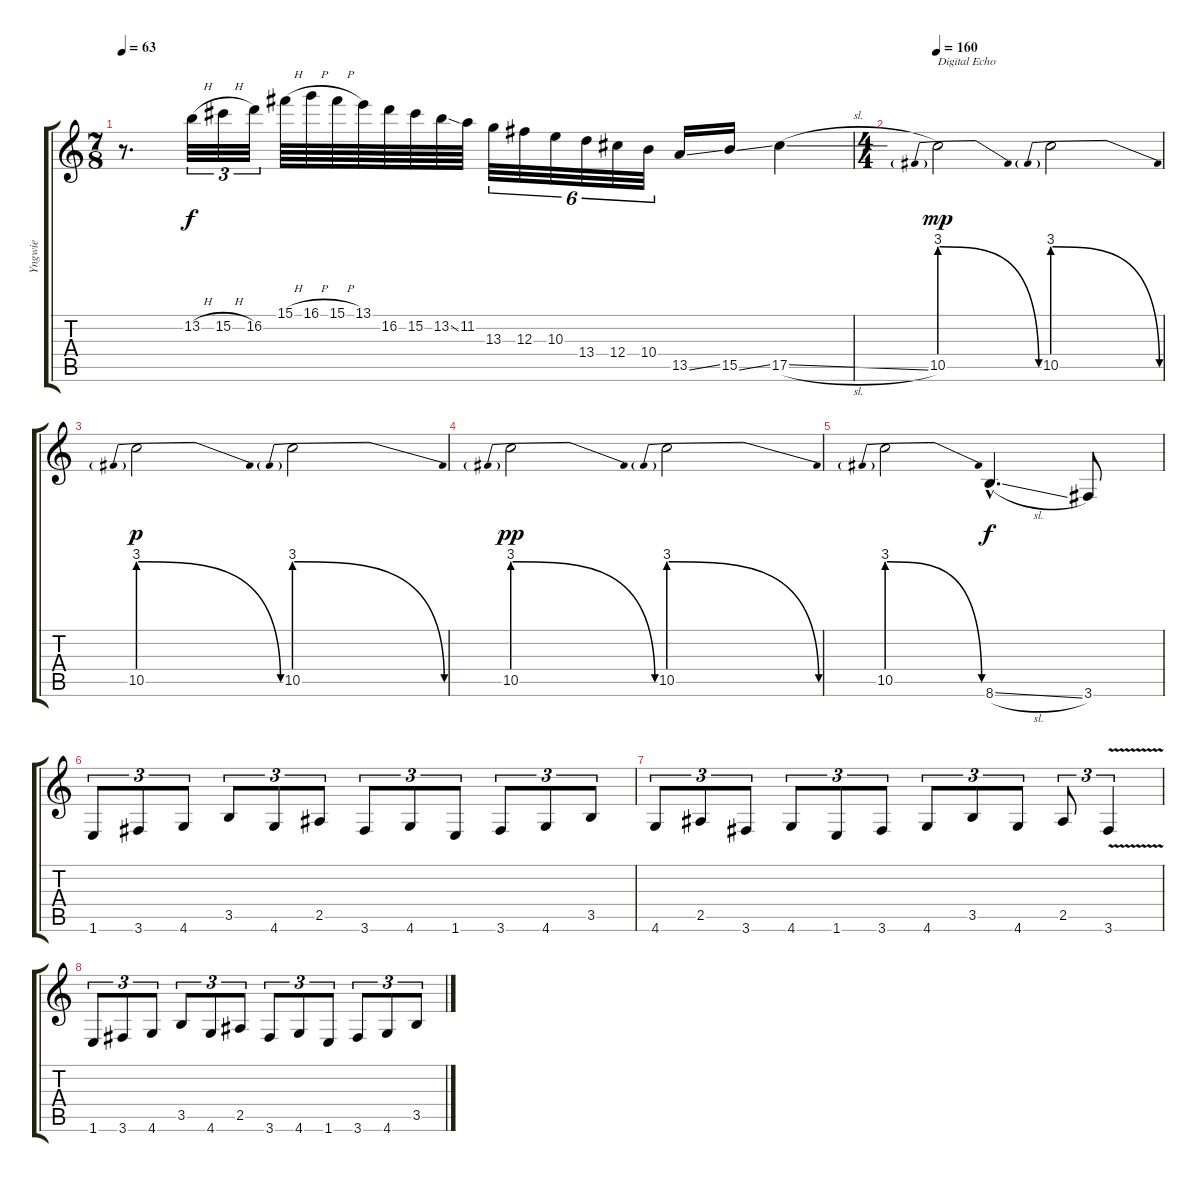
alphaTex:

\track ("Yngwie" "Yngwie") {instrument overdrivenguitar}
\staff {score tabs}
\tuning (Eb4 Bb3 Gb3 Db3 Ab2 Eb2) {hide}
\ts (7 8)
\tempo 63
\clef g2
\ks c
r.8{d dy f} 13.2{h}.32{tu (3 2)} 15.2{h}.32{tu (3 2)} 16.2.32{tu (3 2)} 15.1{h}.64 16.1{h}.64 15.1{h}.64 13.1.64 16.2.64 15.2.64 13.2{ss}.64 11.2.64 13.3.32{tu (6 4)} 12.3.32{tu (6 4)} 10.3.32{tu (6 4)} 13.4.32{tu (6 4)} 12.4.32{tu (6 4)} 10.4.32{tu (6 4)} 13.5{ss}.16 15.5{ss}.16 17.5{sl}.4 |
\ts (4 4)
\tempo 160
10.5{be (prebendrelease 0 12 60 0)}.2{txt "Digital Echo" dy mp} 10.5{be (prebendrelease 0 12 60 0)}.2 |
10.5{be (prebendrelease 0 12 60 0)}.2{dy p} 10.5{be (prebendrelease 0 12 60 0)}.2 |
10.5{be (prebendrelease 0 12 60 0)}.2{dy pp} 10.5{be (prebendrelease 0 12 60 0)}.2 |
10.5{be (prebendrelease 0 12 60 0)}.2 8.6{sl hac}.4{d dy f} 3.6.8 |
\section ("" "")
1.6.8{tu (3 2)} 3.6.8{tu (3 2)} 4.6.8{tu (3 2)} 3.5.8{tu (3 2)} 4.6.8{tu (3 2)} 2.5.8{tu (3 2)} 3.6.8{tu (3 2)} 4.6.8{tu (3 2)} 1.6.8{tu (3 2)} 3.6.8{tu (3 2)} 4.6.8{tu (3 2)} 3.5.8{tu (3 2)} |
4.6.8{tu (3 2)} 2.5.8{tu (3 2)} 3.6.8{tu (3 2)} 4.6.8{tu (3 2)} 1.6.8{tu (3 2)} 3.6.8{tu (3 2)} 4.6.8{tu (3 2)} 3.5.8{tu (3 2)} 4.6.8{tu (3 2)} 2.5.8{tu (3 2)} 3.6{v}.4{tu (3 2)} |
1.6.8{tu (3 2)} 3.6.8{tu (3 2)} 4.6.8{tu (3 2)} 3.5.8{tu (3 2)} 4.6.8{tu (3 2)} 2.5.8{tu (3 2)} 3.6.8{tu (3 2)} 4.6.8{tu (3 2)} 1.6.8{tu (3 2)} 3.6.8{tu (3 2)} 4.6.8{tu (3 2)} 3.5.8{tu (3 2)}
